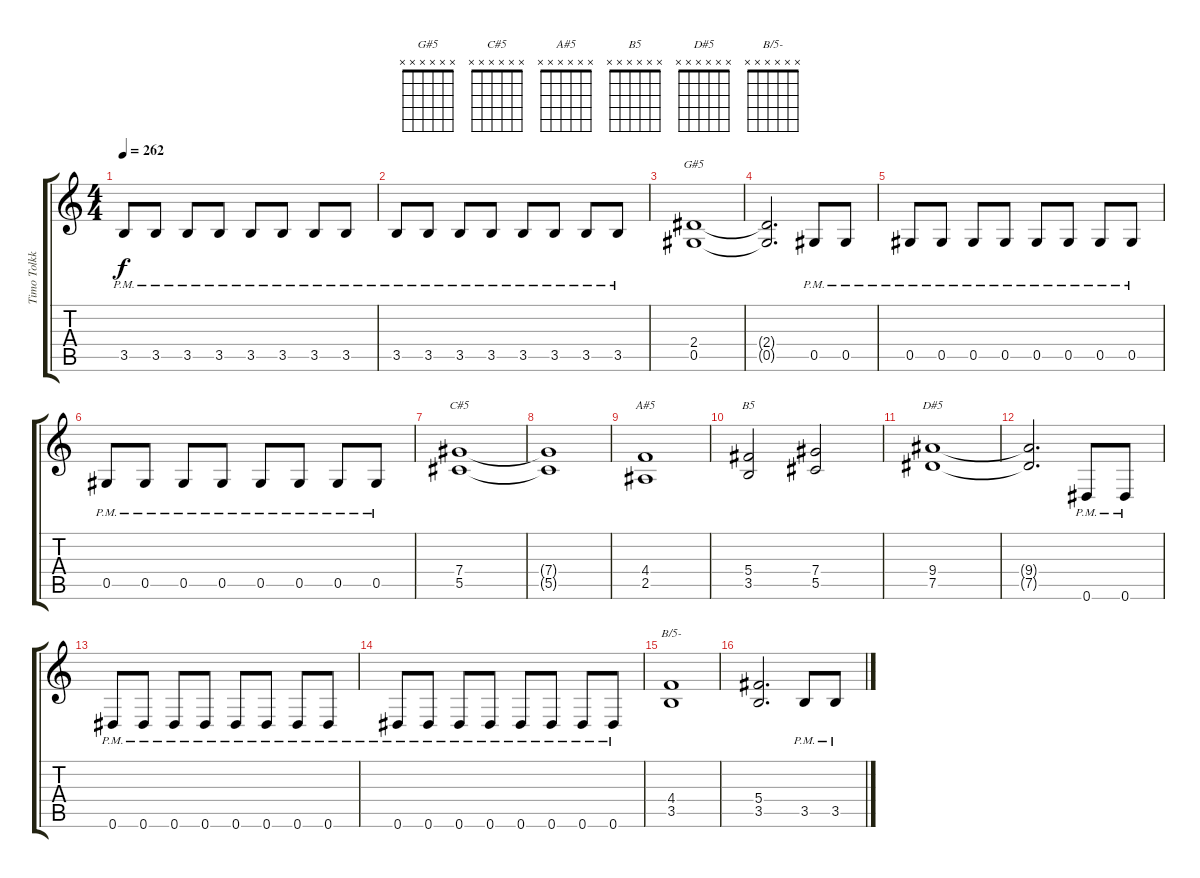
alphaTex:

\track ("Timo Tolkki" "Timo Tolkk") {instrument distortionguitar}
\staff {score tabs}
\tuning (Eb4 Bb3 Gb3 Db3 Ab2 Eb2) {hide}
\chord ("G#5" x x x x x x)
\chord ("C#5" x x x x x x)
\chord ("A#5" x x x x x x)
\chord ("B5" x x x x x x)
\chord ("D#5" x x x x x x)
\chord ("B/5-" x x x x x x)
\ts (4 4)
\tempo 262
\clef g2
\ks c
3.5{pm}.8{dy f} 3.5{pm}.8 3.5{pm}.8 3.5{pm}.8 3.5{pm}.8 3.5{pm}.8 3.5{pm}.8 3.5{pm}.8 |
3.5{pm}.8 3.5{pm}.8 3.5{pm}.8 3.5{pm}.8 3.5{pm}.8 3.5{pm}.8 3.5{pm}.8 3.5{pm}.8 |
(2.4 0.5).1{ch "G#5"} |
(2.4{t} 0.5{t}).2{d} 0.5{pm}.8 0.5{pm}.8 |
0.5{pm}.8 0.5{pm}.8 0.5{pm}.8 0.5{pm}.8 0.5{pm}.8 0.5{pm}.8 0.5{pm}.8 0.5{pm}.8 |
0.5{pm}.8 0.5{pm}.8 0.5{pm}.8 0.5{pm}.8 0.5{pm}.8 0.5{pm}.8 0.5{pm}.8 0.5{pm}.8 |
(7.4 5.5).1{ch "C#5"} |
(7.4{t} 5.5{t}).1 |
(4.4 2.5).1{ch "A#5"} |
(5.4 3.5).2{ch "B5"} (7.4 5.5).2 |
(9.4 7.5).1{ch "D#5"} |
(9.4{t} 7.5{t}).2{d} 0.6{pm}.8 0.6{pm}.8 |
0.6{pm}.8 0.6{pm}.8 0.6{pm}.8 0.6{pm}.8 0.6{pm}.8 0.6{pm}.8 0.6{pm}.8 0.6{pm}.8 |
0.6{pm}.8 0.6{pm}.8 0.6{pm}.8 0.6{pm}.8 0.6{pm}.8 0.6{pm}.8 0.6{pm}.8 0.6{pm}.8 |
(4.4 3.5).1{ch "B/5-"} |
(5.4 3.5).2{d} 3.5{pm}.8 3.5{pm}.8
